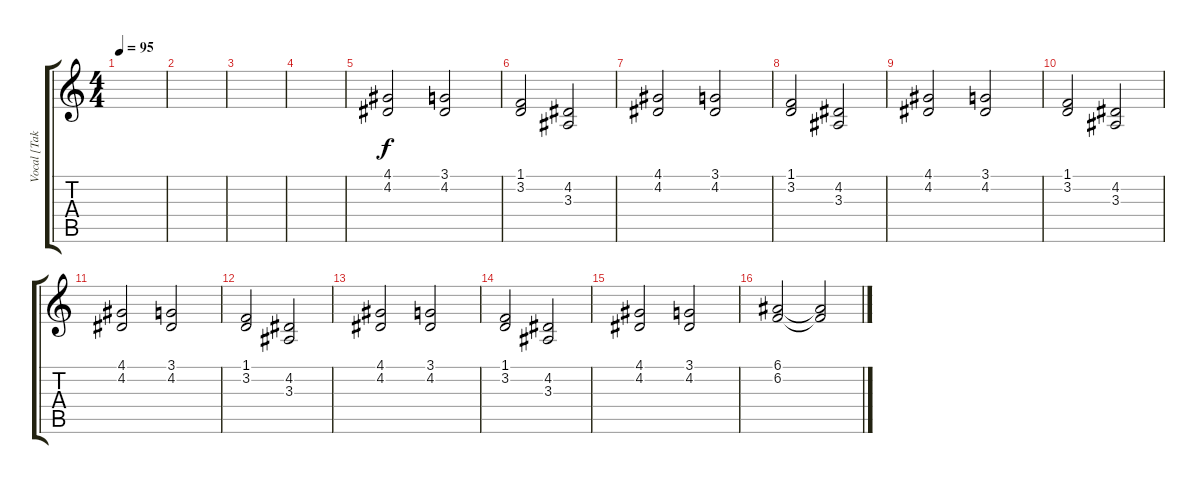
\track ("Vocal [Taka]" "Vocal [Tak") {instrument recorder}
\staff {score tabs}
\tuning (E4 B3 G3 D3 A2 E2) {hide}
\ts (4 4)
\tempo 95
\clef g2
\ks c
|
|
|
|
(4.1 4.2).2{dy f} (3.1 4.2).2 |
(1.1 3.2).2 (4.2 3.3).2 |
(4.1 4.2).2 (3.1 4.2).2 |
(1.1 3.2).2 (4.2 3.3).2 |
(4.1 4.2).2 (3.1 4.2).2 |
(1.1 3.2).2 (4.2 3.3).2 |
(4.1 4.2).2 (3.1 4.2).2 |
(1.1 3.2).2 (4.2 3.3).2 |
(4.1 4.2).2 (3.1 4.2).2 |
(1.1 3.2).2 (4.2 3.3).2 |
(4.1 4.2).2 (3.1 4.2).2 |
(6.1 6.2).2 (6.1{t} 6.2{t}).2
